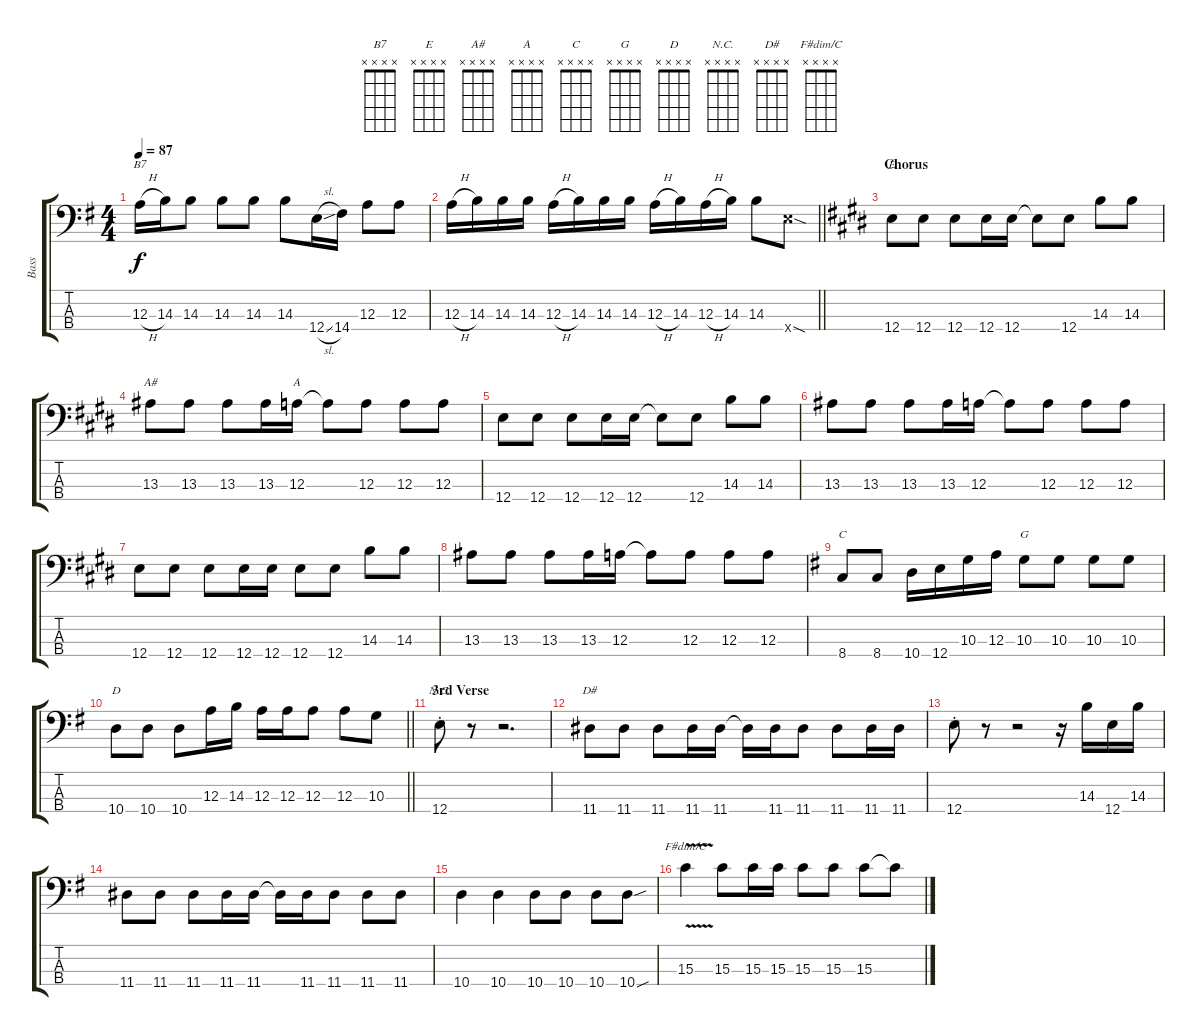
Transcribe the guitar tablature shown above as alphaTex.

\track ("Bass" "Bass") {instrument electricbasspick}
\staff {score tabs}
\tuning (G2 D2 A1 E1) {hide}
\chord ("B7" x x x x)
\chord ("E" x x x x)
\chord ("A#" x x x x)
\chord ("A" x x x x)
\chord ("C" x x x x)
\chord ("G" x x x x)
\chord ("D" x x x x)
\chord ("N.C." x x x x)
\chord ("D#" x x x x)
\chord ("F#dim/C" x x x x)
\ts (4 4)
\tempo 87
\clef f4
\ks eminor
12.3{h}.16{ch "B7" dy f} 14.3.16 14.3.8 14.3.8 14.3.8 14.3.8 12.4{sl}.16 14.4.16 12.3.8 12.3.8 |
\barLineRight lightlight
12.3{h}.16 14.3.16 14.3.16 14.3.16 12.3{h}.16 14.3.16 14.3.16 14.3.16 12.3{h}.16 14.3.16 12.3{h}.16 14.3.16 14.3.8 12.4{sod x}.8 |
\section ("" "Chorus")
\ks e
12.4.8{ch "E"} 12.4.8 12.4.8 12.4.16 12.4.16 12.4{t}.8 12.4.8 14.3.8 14.3.8 |
13.3.8{ch "A#"} 13.3.8 13.3.8 13.3.16 12.3.16{ch "A"} 12.3{t}.8 12.3.8 12.3.8 12.3.8 |
12.4.8 12.4.8 12.4.8 12.4.16 12.4.16 12.4{t}.8 12.4.8 14.3.8 14.3.8 |
13.3.8 13.3.8 13.3.8 13.3.16 12.3.16 12.3{t}.8 12.3.8 12.3.8 12.3.8 |
12.4.8 12.4.8 12.4.8 12.4.16 12.4.16 12.4.8 12.4.8 14.3.8 14.3.8 |
13.3.8 13.3.8 13.3.8 13.3.16 12.3.16 12.3{t}.8 12.3.8 12.3.8 12.3.8 |
\ks eminor
8.4.8{ch "C"} 8.4.8 10.4.16 12.4.16 10.3.16 12.3.16 10.3.8{ch "G"} 10.3.8 10.3.8 10.3.8 |
\barLineRight lightlight
10.4.8{ch "D"} 10.4.8 10.4.8 12.3.16 14.3.16 12.3.16 12.3.16 12.3.8 12.3.8 10.3.8 |
\section ("" "3rd Verse")
12.4{st}.8{ch "N.C."} r.8 r.2{d} |
11.4.8{ch "D#"} 11.4.8 11.4.8 11.4.16 11.4.16 11.4{t}.16 11.4.16 11.4.8 11.4.8 11.4.16 11.4.16 |
12.4{st}.8 r.8 r.2 r.16 14.3.16 12.4.16 14.3.16 |
11.4.8 11.4.8 11.4.8 11.4.16 11.4.16 11.4{t}.16 11.4.16 11.4.8 11.4.8 11.4.8 |
10.4.4 10.4.4 10.4.8 10.4.8 10.4.8 10.4{sou}.8 |
15.3{v}.4{ch "F#dim/C"} 15.3.8 15.3.16 15.3.16 15.3.8 15.3.8 15.3.8 15.3{ss t}.8
